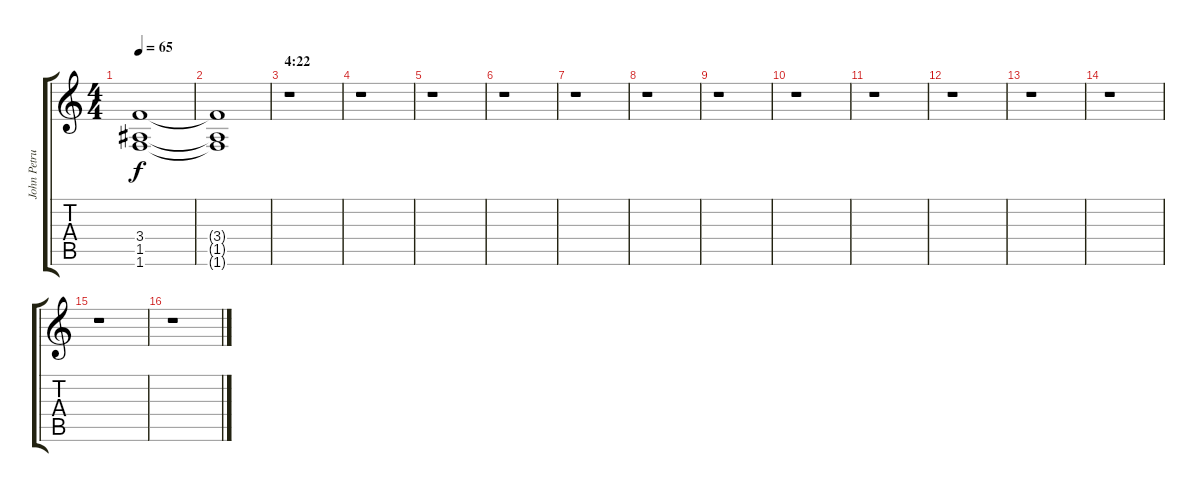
\track ("John Petrucci" "John Petru") {instrument distortionguitar}
\staff {score tabs}
\tuning (E4 B3 G3 D3 A2 E2) {hide}
\ts (4 4)
\tempo 65
\clef g2
\ks c
(3.4 1.5 1.6).1{dy f} |
(3.4{t} 1.5{t} 1.6{t}).1 |
\section ("" "4:22")
r.1 |
r.1 |
r.1 |
r.1 |
r.1 |
r.1 |
r.1 |
r.1 |
r.1 |
r.1 |
r.1 |
r.1 |
r.1 |
r.1
